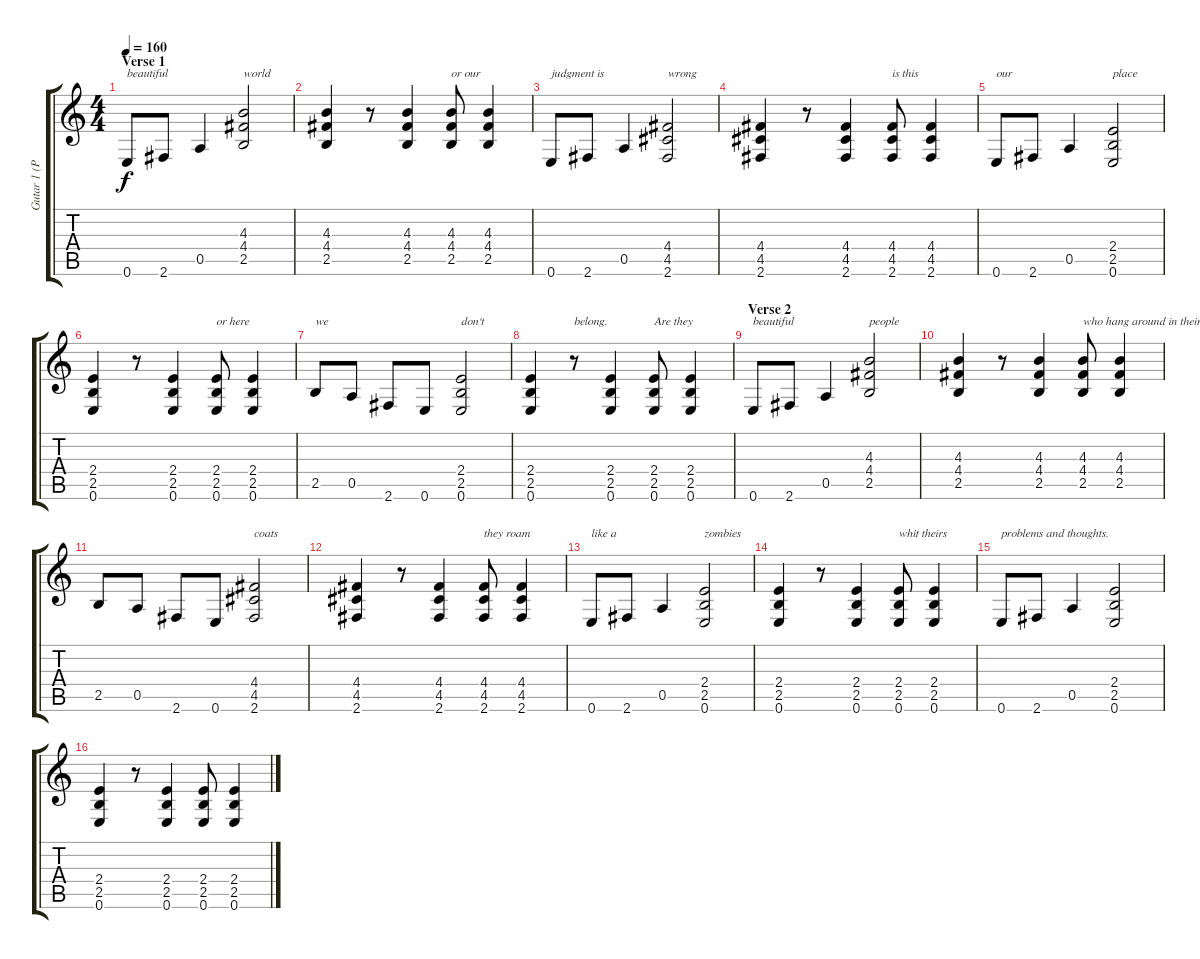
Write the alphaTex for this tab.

\track ("Gutar 1 (Plagy)" "Gutar 1 (P") {instrument acousticguitarnylon}
\staff {score tabs}
\tuning (E4 B3 G3 D3 A2 E2) {hide}
\ts (4 4)
\section ("" "Verse 1")
\tempo 160
\clef g2
\ks c
0.6.8{txt "beautiful" dy f} 2.6.8 0.5.4 (4.3 4.4 2.5).2{txt "world"} |
(4.3 4.4 2.5).4 r.8 (4.3 4.4 2.5).4 (4.3 4.4 2.5).8{txt "or our "} (4.3 4.4 2.5).4 |
0.6.8{txt "judgment is"} 2.6.8 0.5.4 (4.4 4.5 2.6).2{txt "wrong"} |
(4.4 4.5 2.6).4 r.8 (4.4 4.5 2.6).4 (4.4 4.5 2.6).8{txt "is this"} (4.4 4.5 2.6).4 |
0.6.8{txt "our"} 2.6.8 0.5.4 (2.4 2.5 0.6).2{txt "place"} |
(2.4 2.5 0.6).4 r.8 (2.4 2.5 0.6).4 (2.4 2.5 0.6).8{txt "or here"} (2.4 2.5 0.6).4 |
2.5.8{txt "we"} 0.5.8 2.6.8 0.6.8 (2.4 2.5 0.6).2{txt "don't"} |
(2.4 2.5 0.6).4 r.8{txt "belong."} (2.4 2.5 0.6).4 (2.4 2.5 0.6).8{txt "Are they"} (2.4 2.5 0.6).4 |
\section ("" "Verse 2")
0.6.8{txt "beautiful"} 2.6.8 0.5.4 (4.3 4.4 2.5).2{txt "people"} |
(4.3 4.4 2.5).4 r.8 (4.3 4.4 2.5).4 (4.3 4.4 2.5).8{txt "who hang around in their"} (4.3 4.4 2.5).4 |
2.5.8 0.5.8 2.6.8 0.6.8 (4.4 4.5 2.6).2{txt "coats"} |
(4.4 4.5 2.6).4 r.8 (4.4 4.5 2.6).4 (4.4 4.5 2.6).8{txt "they roam"} (4.4 4.5 2.6).4 |
0.6.8{txt "like a"} 2.6.8 0.5.4 (2.4 2.5 0.6).2{txt "zombies"} |
(2.4 2.5 0.6).4 r.8 (2.4 2.5 0.6).4 (2.4 2.5 0.6).8{txt "whit theirs"} (2.4 2.5 0.6).4 |
0.6.8{txt "problems and thoughts."} 2.6.8 0.5.4 (2.4 2.5 0.6).2 |
(2.4 2.5 0.6).4 r.8 (2.4 2.5 0.6).4 (2.4 2.5 0.6).8 (2.4 2.5 0.6).4
